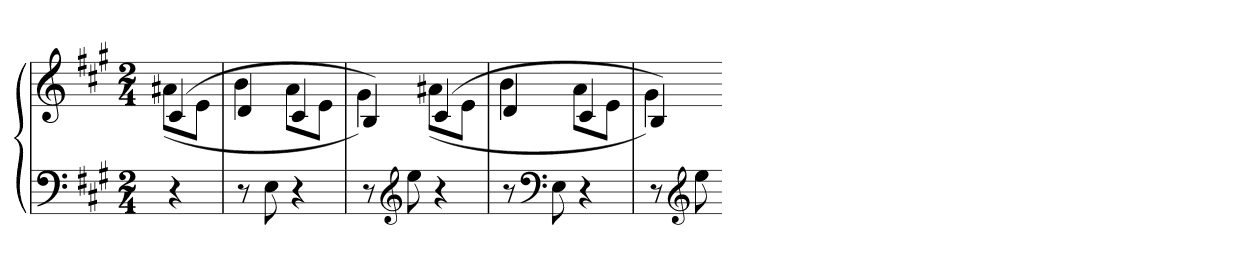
**kern	**kern
*part1	*part1
*staff2	*staff1
*clefF4	*clefG2
*k[f#c#g#]	*k[f#c#g#]
*A:	*A:
*M2/4	*M2/4
=	=
*	*^
4r	(4c#	(8a#XL
.	.	8eJ
=172	=172	=172
8r	4d	4b
8E	.	.
4r	4c#	8aL
.	.	8eJ
=173	=173	=173
8r	4B)	4g#)
*clefG2	*	*
8ee	.	.
4r	(4c#	(8a#XL
.	.	8eJ
=174	=174	=174
8r	4d	4b
*clefF4	*	*
8E	.	.
4r	4c#	8aL
.	.	8eJ
=175	=175	=175
8r	4B)	4g#)
*clefG2	*	*
8ee	.	.
*	*v	*v
=-	=-
*-	*-
